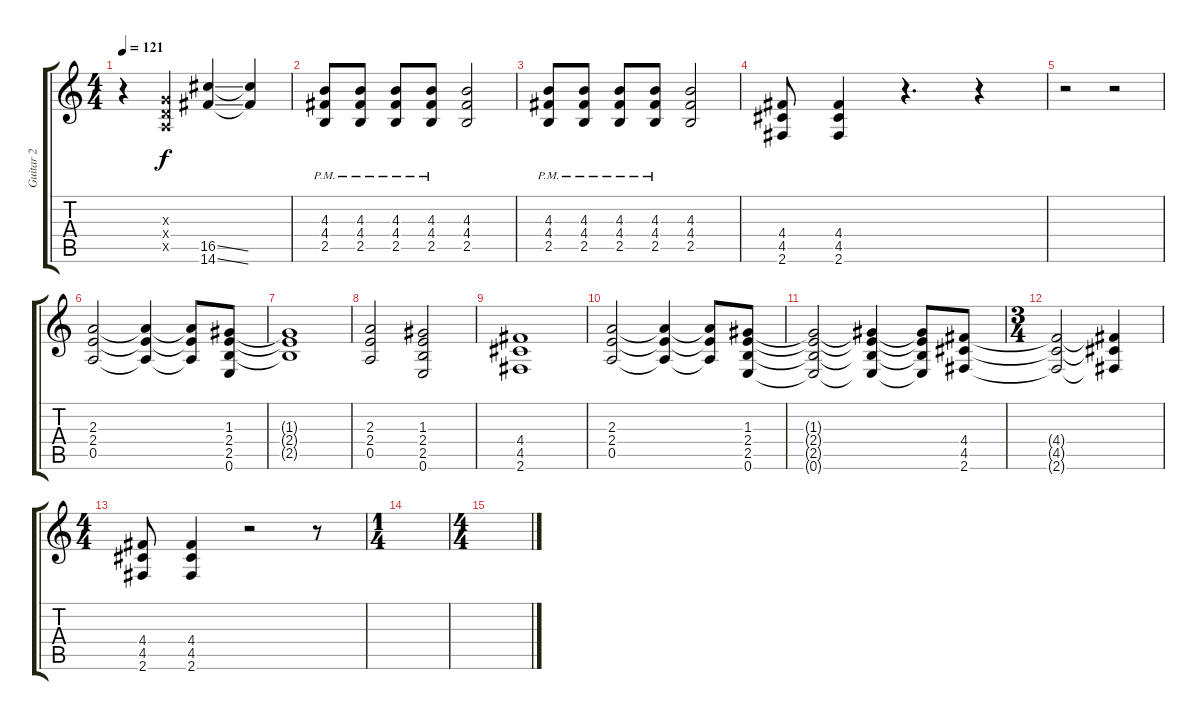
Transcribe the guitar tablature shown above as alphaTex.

\track ("Guitar 2" "Guitar 2") {instrument distortionguitar}
\staff {score tabs}
\tuning (E4 B3 G3 D3 A2 E2) {hide}
\ts (4 4)
\tempo 121
\clef g2
\ks c
r.4{dy f} (0.3{x} 0.4{x} 0.5{x}).4 (16.5{ss} 14.6{ss}).4 (16.5{t} 14.6{t}).4 |
(4.3 4.4{pm} 2.5).8 (4.3 4.4{pm} 2.5).8 (4.3 4.4{pm} 2.5).8 (4.3 4.4{pm} 2.5).8 (4.3 4.4 2.5).2 |
(4.3 4.4{pm} 2.5).8 (4.3 4.4{pm} 2.5).8 (4.3 4.4{pm} 2.5).8 (4.3 4.4{pm} 2.5).8 (4.3 4.4 2.5).2 |
(4.4 4.5 2.6).8 (4.4 4.5 2.6).4 r.4{d} r.4 |
r.2 r.2 |
(2.3 2.4 0.5).2 (2.3{t} 2.4{t} 0.5{t}).4 (2.3{t} 2.4{t} 0.5{t}).8 (1.3 2.4 2.5 0.6).8 |
(1.3{t} 2.4{t} 2.5{t}).1 |
(2.3 2.4 0.5).2 (1.3 2.4 2.5 0.6).2 |
(4.4 4.5 2.6).1 |
(2.3 2.4 0.5).2 (2.3{t} 2.4{t} 0.5{t}).4 (2.3{t} 2.4{t} 0.5{t}).8 (1.3 2.4 2.5 0.6).8 |
(1.3{t} 2.4{t} 2.5{t} 0.6{t}).2 (1.3{t} 2.4{t} 2.5{t} 0.6{t}).4 (1.3{t} 2.4{t} 2.5{t} 0.6{t}).8 (4.4 4.5 2.6).8 |
\ts (3 4)
(4.4{t} 4.5{t} 2.6{t}).2 (4.4{t} 4.5{t} 2.6{t}).4 |
\ts (4 4)
(4.4 4.5 2.6).8 (4.4 4.5 2.6).4 r.2 r.8 |
\ts (1 4)
|
\ts (4 4)
